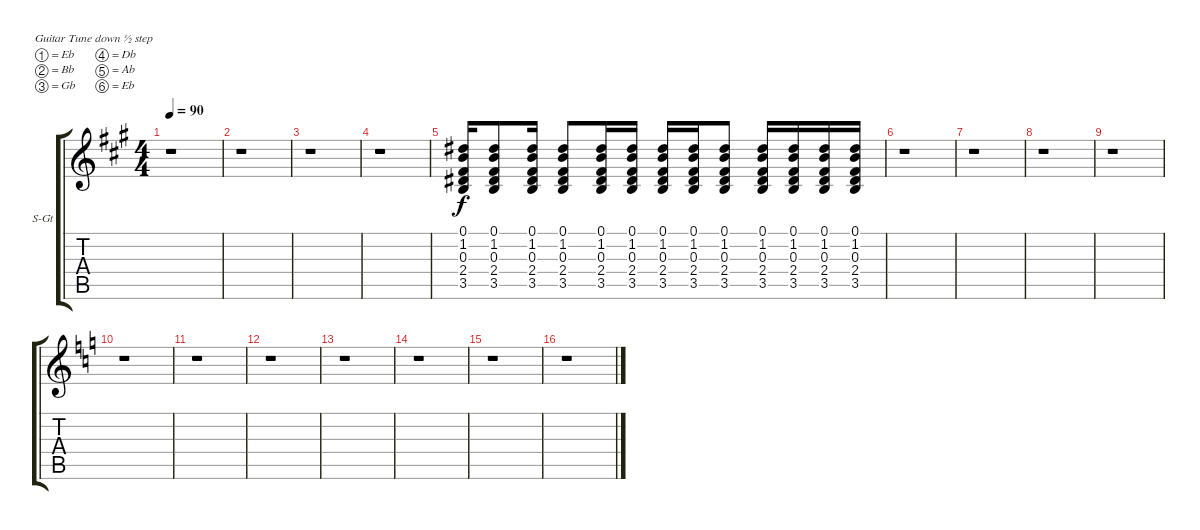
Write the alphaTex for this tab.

\bracketExtendMode groupsimilarinstruments
\firstSystemTrackNameOrientation horizontal
\otherSystemsTrackNameOrientation horizontal
\track ("Untitled" "S-Gt") {instrument acousticguitarsteel}
\staff {score tabs}
\tuning (Eb4 Bb3 Gb3 Db3 Ab2 Eb2)
\ts (4 4)
\tempo 90
\clef g2
\ks a
r.1{dy f} |
r.1 |
r.1 |
r.1 |
(0.1 1.2 0.3 2.4 3.5).16 (0.1 1.2 0.3 2.4 3.5).8 (0.1 1.2 0.3 2.4 3.5).16 (0.1 1.2 0.3 2.4 3.5).8 (0.1 1.2 0.3 2.4 3.5).16 (0.1 1.2 0.3 2.4 3.5).16 (0.1 1.2 0.3 2.4 3.5).16 (0.1 1.2 0.3 2.4 3.5).16 (0.1 1.2 0.3 2.4 3.5).8 (0.1 1.2 0.3 2.4 3.5).16 (0.1 1.2 0.3 2.4 3.5).16 (0.1 1.2 0.3 2.4 3.5).16 (0.1 1.2 0.3 2.4 3.5).16 |
r.1 |
r.1 |
r.1 |
r.1 |
\ks c
r.1 |
r.1 |
r.1 |
r.1 |
r.1 |
r.1 |
r.1
